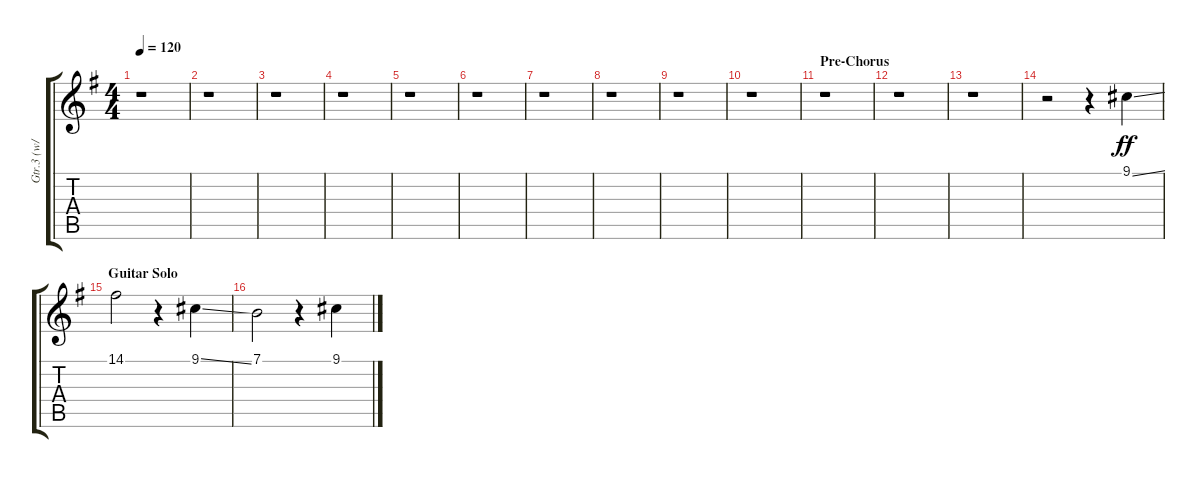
\track ("Gtr.3 (w/ slide)" "Gtr.3 (w/ ") {instrument pad3polysynth}
\staff {score tabs}
\tuning (E4 B3 G3 D3 A2 E2) {hide}
\ts (4 4)
\tempo 120
\clef g2
\ks g
r.1{dy ff} |
r.1 |
r.1 |
r.1 |
r.1 |
r.1 |
r.1 |
r.1 |
r.1 |
r.1 |
\section ("" "Pre-Chorus")
r.1 |
r.1 |
r.1 |
r.2 r.4 9.1{ss}.4 |
\section ("" "Guitar Solo")
14.1.2 r.4 9.1{ss}.4 |
7.1.2 r.4 9.1{ss}.4
